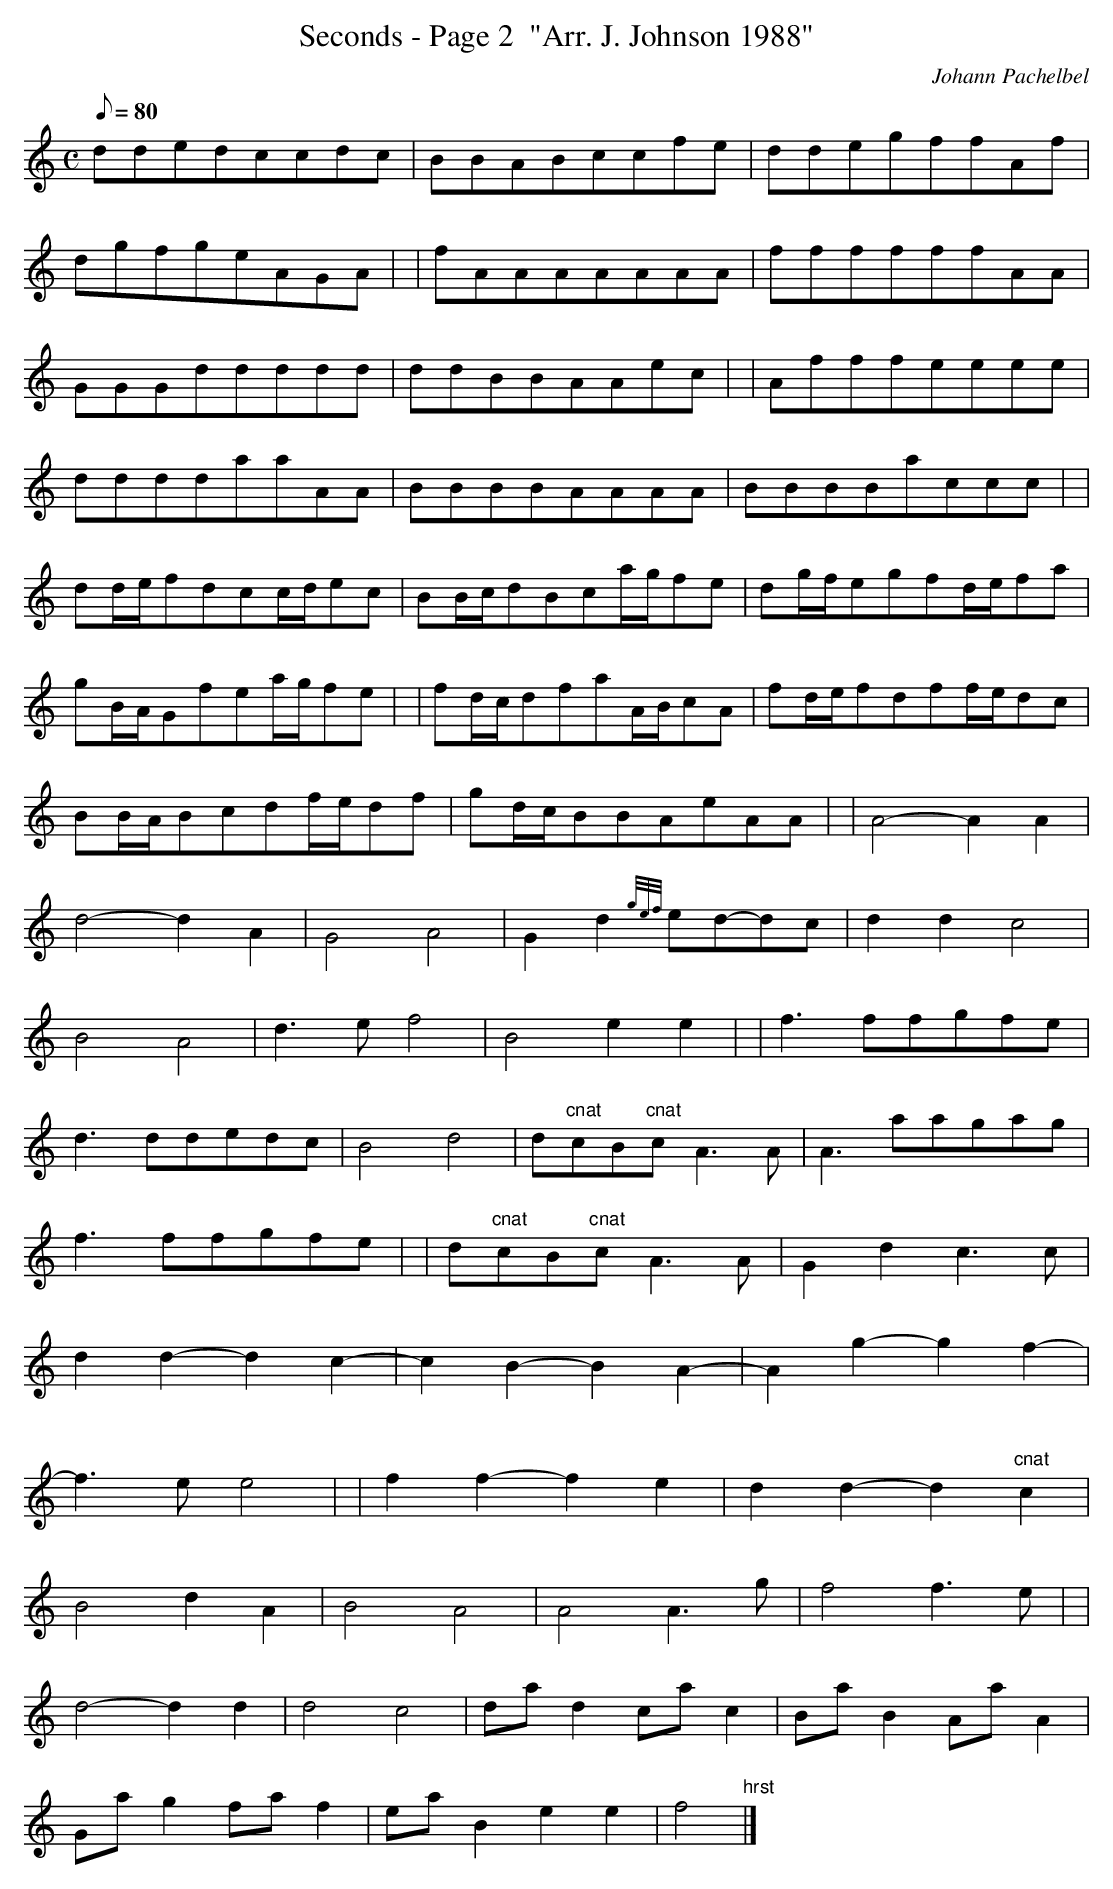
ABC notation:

X:1
T:Seconds - Page 2  "Arr. J. Johnson 1988"
M:C
L:1/8
Q:80
C:Johann Pachelbel
K:HP
ddedccdc|
BBABccfe|
ddegffAf|  !
dgfgeAGA| |
fAAAAAAA|
ffffffAA|  !
GGGddddd|
ddBBAAec| |
Afffeeee|  !
ddddaaAA|
BBBBAAAA|
BBBBaccc| |  !
dd/2e/2fdcc/2d/2ec|
BB/2c/2dBca/2g/2fe|
dg/2f/2egfd/2e/2fa|  !
gB/2A/2Gfea/2g/2fe| |
fd/2c/2dfaA/2B/2cA|
fd/2e/2fdff/2e/2dc|  !
BB/2A/2Bcdf/2e/2df|
gd/2c/2BBAeAA| |
A4-A2A2|  !
d4-d2A2|
G4A4|
G2d2{gef}ed-dc|
d2d2c4|  !
B4A4|
d3ef4|
B4e2e2| |
f3ffgfe|  !
d3ddedc|
B4d4|
d"cnat"cB"cnat"cA3A|
A3aagag|  !
f3ffgfe| |
d"cnat"cB"cnat"cA3A|
G2d2c3c|  !
d2d2-d2c2-|
c2B2-B2A2-|
A2g2-g2f2-|  !
f3ee4| |
f2f2-f2e2|
d2d2-d2"cnat"c2|  !
B4d2A2|
B4A4|
A4A3g|
f4f3e| |  !
d4-d2d2|
d4c4|
dad2cac2|
BaB2AaA2|  !
Gag2faf2|
eaB2e2e2|
f4"hrst"|]  !
